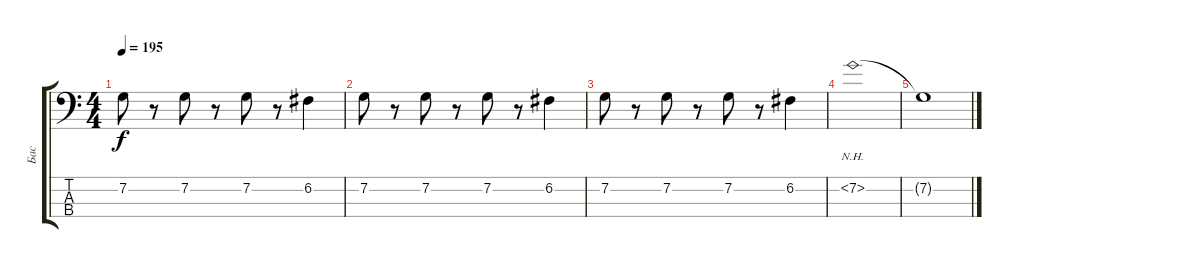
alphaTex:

\track ("Бас" "Бас") {instrument electricbassfinger}
\staff {score tabs}
\tuning (F2 C2 G1 D1) {hide}
\ts (4 4)
\tempo 195
\clef f4
\ks c
7.2.8{dy f} r.8 7.2.8 r.8 7.2.8 r.8 6.2.4 |
7.2.8 r.8 7.2.8 r.8 7.2.8 r.8 6.2.4 |
7.2.8 r.8 7.2.8 r.8 7.2.8 r.8 6.2.4 |
7.2{nh}.1 |
7.2{t}.1{volume 0}
